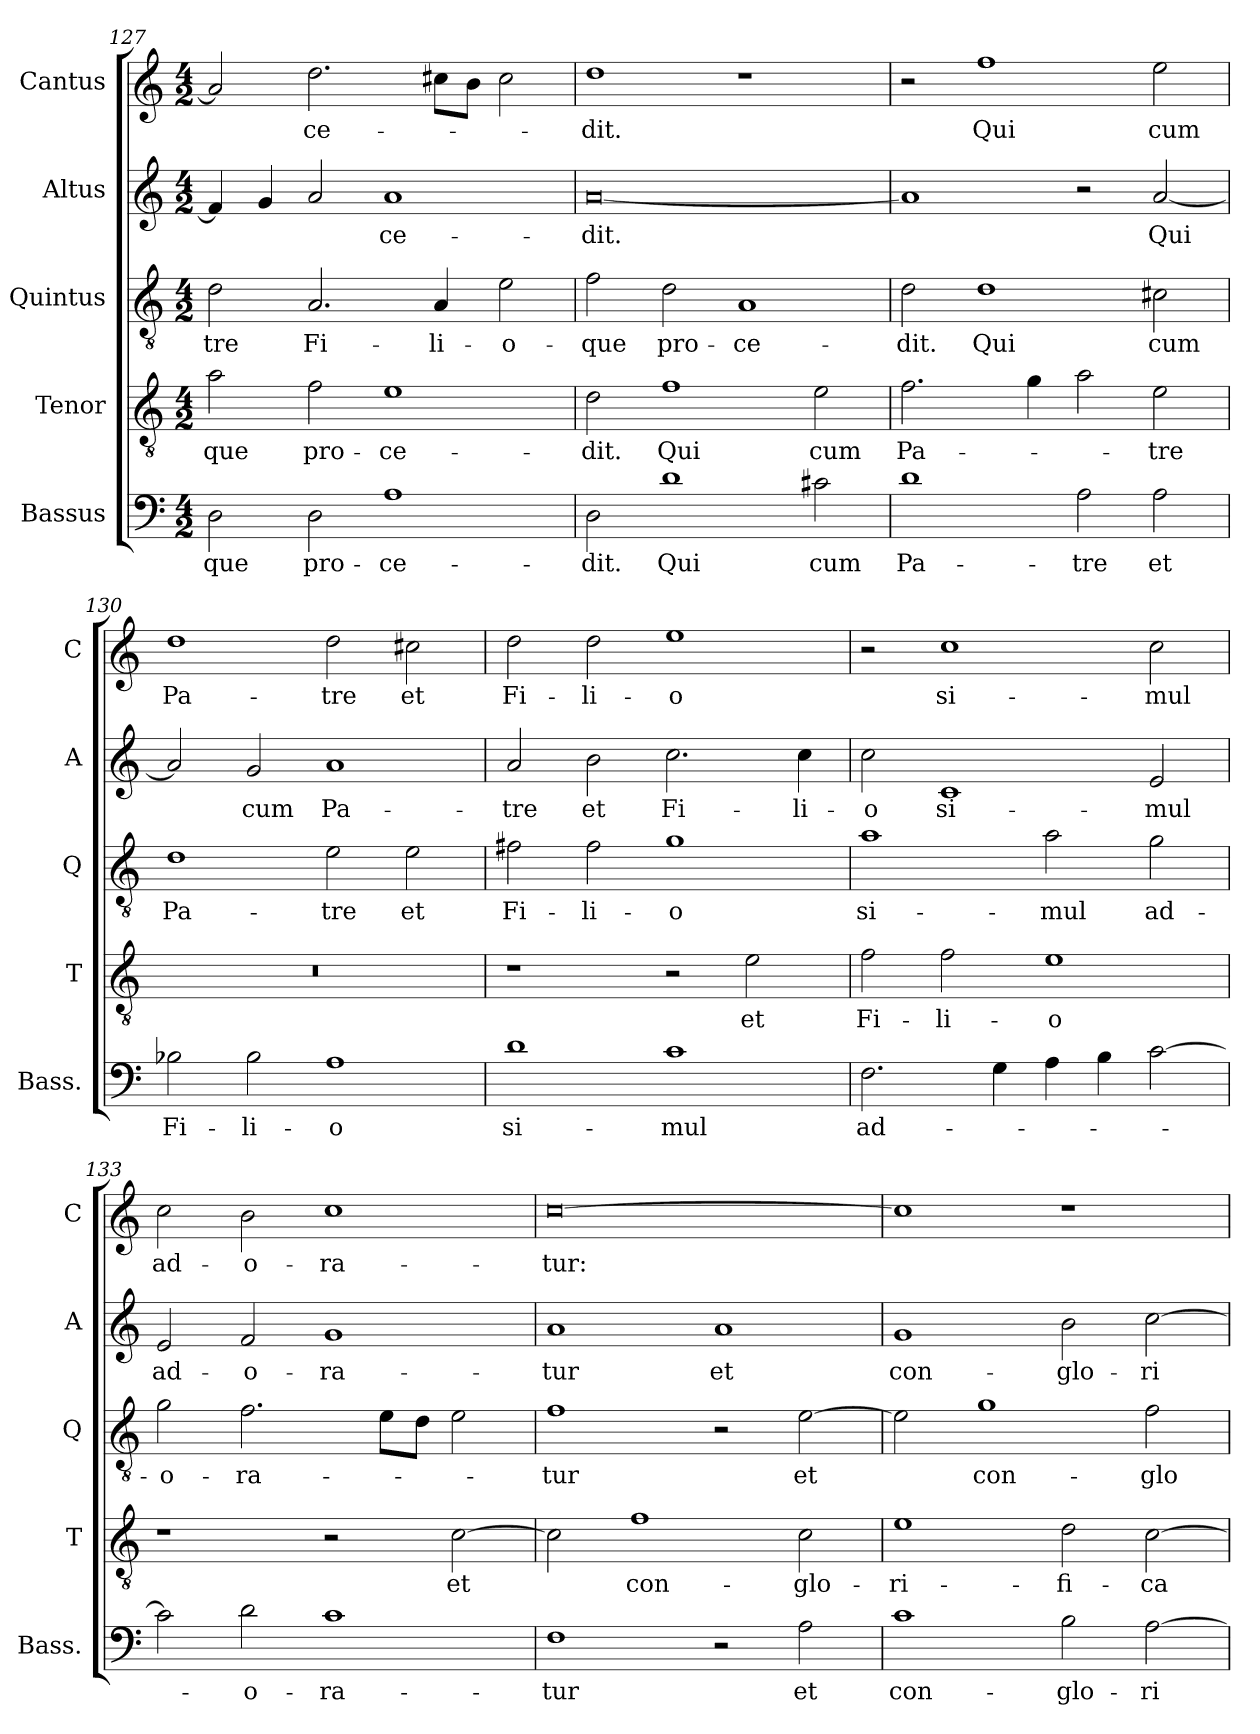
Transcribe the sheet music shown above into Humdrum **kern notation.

**kern	**text	**kern	**text	**kern	**text	**kern	**text	**kern	**text
*part5	*part5	*part4	*part4	*part3	*part3	*part2	*part2	*part1	*part1
*staff5	*staff5	*staff4	*staff4	*staff3	*staff3	*staff2	*staff2	*staff1	*staff1
*I"Bassus	*	*I"Tenor	*	*I"Quintus	*	*I"Altus	*	*I"Cantus	*
*I'Bass.	*	*I'T	*	*I'Q	*	*I'A	*	*I'C	*
*clefF4	*	*clefGv2	*	*clefGv2	*	*clefG2	*	*clefG2	*
*	*	*ITrd7c12	*	*ITrd7c12	*	*	*	*	*
*k[]	*	*k[]	*	*k[]	*	*k[]	*	*k[]	*
*C:	*	*C:	*	*C:	*	*C:	*	*C:	*
*M4/2	*	*M4/2	*	*M4/2	*	*M4/2	*	*M4/2	*
=127	=127	=127	=127	=127	=127	=127	=127	=127	=127
2D\	-que	2A\	-que	2D\	-tre	4f/]	.	2a/]	.
.	.	.	.	.	.	4g/	.	.	.
2D\	pro-	2F\	pro-	2.AA/	Fi-	2a/	.	2.dd\	-ce-
1A\	-ce-	1E\	-ce-	.	.	1a/	-ce-	.	.
.	.	.	.	4AA/	-li-	.	.	8cc#\L	.
.	.	.	.	.	.	.	.	8b\J	.
.	.	.	.	2E\	-o-	.	.	2cc#\	.
=128	=128	=128	=128	=128	=128	=128	=128	=128	=128
2D\	-dit.	2D\	-dit.	2F\	-que	[0a/	-dit.	1dd\	-dit.
1d\	Qui	1F\	Qui	2D\	pro-	.	.	.	.
.	.	.	.	1AA/	-ce-	.	.	1r	.
2c#\	cum	2E\	cum	.	.	.	.	.	.
=129	=129	=129	=129	=129	=129	=129	=129	=129	=129
1d\	Pa-	2.F\	Pa-	2D\	-dit.	1a/]	.	2r	.
.	.	.	.	1D\	Qui	.	.	1ff\	Qui
.	.	4G\	.	.	.	.	.	.	.
2A\	-tre	2A\	.	.	.	2r	.	.	.
2A\	et	2E\	-tre	2C#X\	cum	[2a/	Qui	2ee\	cum
=130	=130	=130	=130	=130	=130	=130	=130	=130	=130
2B-X\	Fi-	0r	.	1D\	Pa-	2a/]	.	1dd\	Pa-
2B-\	-li-	.	.	.	.	2g/	cum	.	.
1A\	-o	.	.	2E\	-tre	1a/	Pa-	2dd\	-tre
.	.	.	.	2E\	et	.	.	2cc#\	et
=131	=131	=131	=131	=131	=131	=131	=131	=131	=131
1d\	si-	1r	.	2F#X\	Fi-	2a/	-tre	2dd\	Fi-
.	.	.	.	2F#\	-li-	2b\	et	2dd\	-li-
1c\	-mul	2r	.	1G\	-o	2.cc\	Fi-	1ee\	-o
.	.	2E\	et	.	.	.	.	.	.
.	.	.	.	.	.	4cc\	-li-	.	.
=132	=132	=132	=132	=132	=132	=132	=132	=132	=132
2.F\	ad-	2F\	Fi-	1A\	si-	2cc\	-o	2r	.
.	.	2F\	-li-	.	.	1c/	si-	1cc\	si-
4G\	.	.	.	.	.	.	.	.	.
4A\	.	1E\	-o	2A\	-mul	.	.	.	.
4B\	.	.	.	.	.	.	.	.	.
[2c\	.	.	.	2G\	ad-	2e/	-mul	2cc\	-mul
=133	=133	=133	=133	=133	=133	=133	=133	=133	=133
2c\]	.	1r	.	2G\	-o-	2e/	ad-	2cc\	ad-
2d\	-o-	.	.	2.F\	-ra-	2f/	-o-	2b\	-o-
1c\	-ra-	2r	.	.	.	1g/	-ra-	1cc\	-ra-
.	.	.	.	8E\L	.	.	.	.	.
.	.	.	.	8D\J	.	.	.	.	.
.	.	[2C\	et	2E\	.	.	.	.	.
=134	=134	=134	=134	=134	=134	=134	=134	=134	=134
1F\	-tur	2C\]	.	1F\	-tur	1a/	-tur	[0cc\	-tur:
.	.	1F\	con-	.	.	.	.	.	.
2r	.	.	.	2r	.	1a/	et	.	.
2A\	et	2C\	-glo-	[2E\	et	.	.	.	.
=135	=135	=135	=135	=135	=135	=135	=135	=135	=135
1c\	con-	1E\	-ri-	2E\]	.	1g/	con-	1cc\]	.
.	.	.	.	1G\	con-	.	.	.	.
2B\	-glo-	2D\	-fi-	.	.	2b\	-glo-	1r	.
[2A\	-ri-	[2C\	-ca-	2F\	-glo-	[2cc\	-ri-	.	.
=	=	=	=	=	=	=	=	=	=
*-	*-	*-	*-	*-	*-	*-	*-	*-	*-
